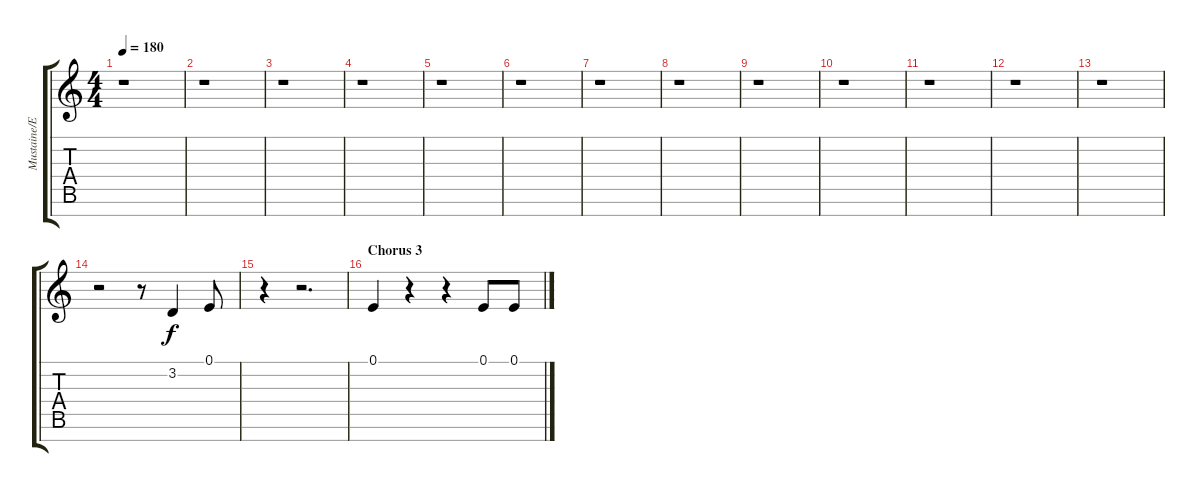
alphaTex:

\track ("Mustaine/Ellefson Vocals" "Mustaine/E") {instrument lead7fifths}
\staff {score tabs}
\tuning (E4 B3 G3 D3 A2 E2 B1) {hide}
\ts (4 4)
\tempo 180
\clef g2
\ks c
r.1{dy f} |
r.1 |
r.1 |
r.1 |
r.1 |
r.1 |
r.1 |
r.1 |
r.1 |
r.1 |
r.1 |
r.1 |
r.1 |
r.2 r.8 3.2.4 0.1.8 |
r.4 r.2{d} |
\section ("" "Chorus 3")
0.1.4 r.4 r.4 0.1.8 0.1.8
